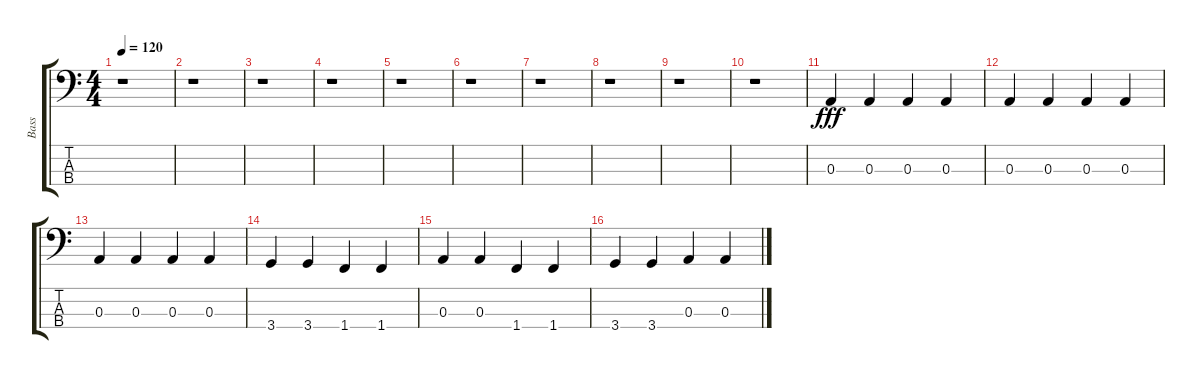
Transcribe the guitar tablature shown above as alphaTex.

\track ("Bass" "Bass") {instrument electricbassfinger}
\staff {score tabs}
\tuning (G2 D2 A1 E1) {hide}
\ts (4 4)
\tempo 120
\clef f4
\ks c
r.1{dy fff instrument electricbassfinger} |
r.1 |
r.1 |
r.1 |
r.1 |
r.1 |
r.1 |
r.1 |
r.1 |
r.1 |
0.3.4 0.3.4 0.3.4 0.3.4 |
0.3.4 0.3.4 0.3.4 0.3.4 |
0.3.4 0.3.4 0.3.4 0.3.4 |
3.4.4 3.4.4 1.4.4 1.4.4 |
0.3.4 0.3.4 1.4.4 1.4.4 |
3.4.4 3.4.4 0.3.4 0.3.4
